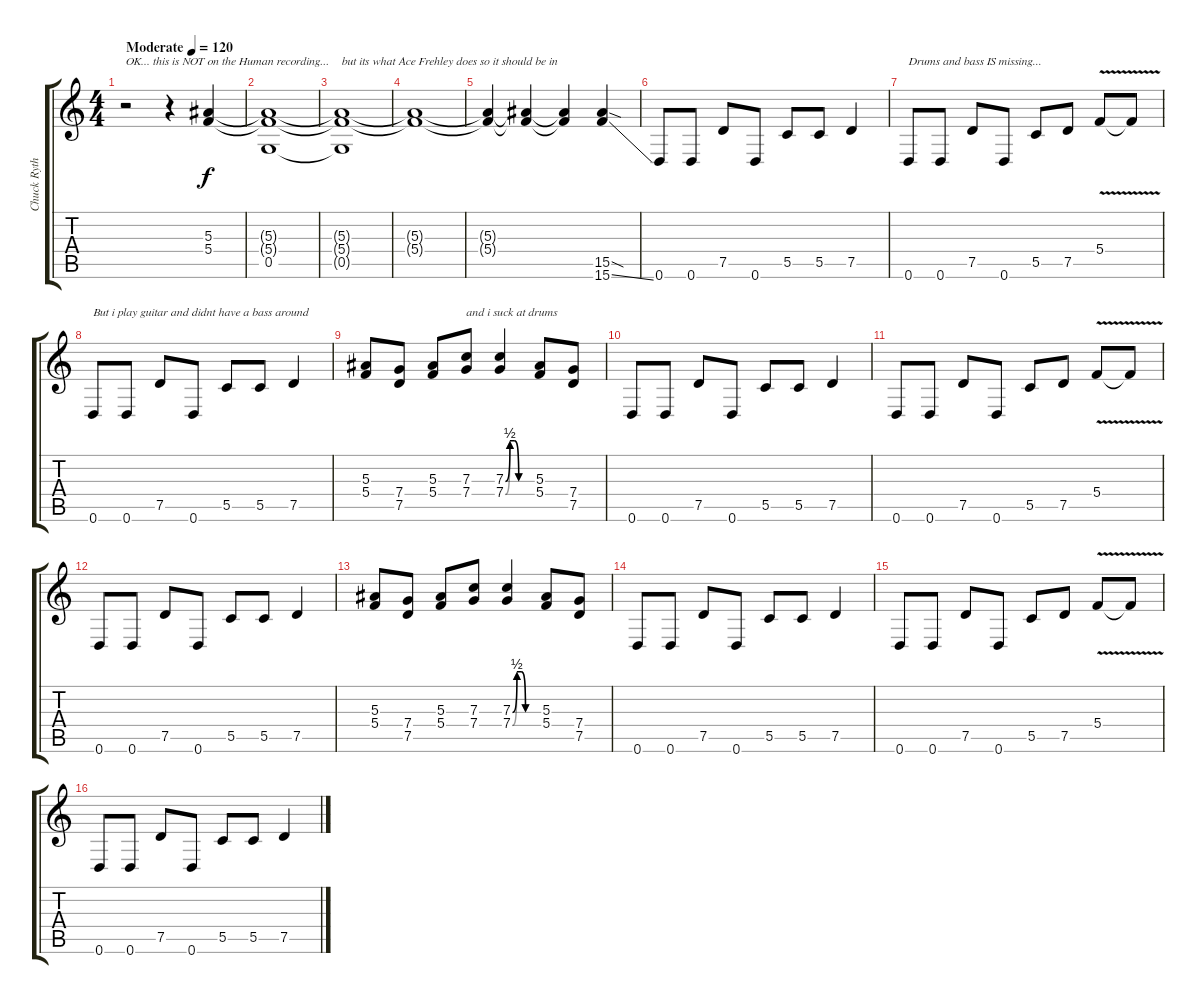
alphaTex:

\track ("Chuck Rythm" "Chuck Ryth") {instrument distortionguitar}
\staff {score tabs}
\tuning (D4 A3 F3 C3 G2 D2) {hide}
\ts (4 4)
\tempo (120 "Moderate")
\clef g2
\ks c
r.2{txt "OK... this is NOT on the Human recording... " dy f instrument distortionguitar} r.4 (5.3 5.4).4 |
(5.3{t} 5.4{t} 0.5).1 |
(5.3{t} 5.4{t} 0.5{t}).1{txt "but its what Ace Frehley does so it should be in"} |
(5.3{t} 5.4{t}).1 |
(5.3{t} 5.4{t}).4 (5.3{t} 5.4{t}).4 (5.3{t} 5.4{t}).4 (15.5{sod} 15.6{ss}).4 |
0.6.8 0.6.8 7.5.8 0.6.8 5.5.8 5.5.8 7.5.4 |
0.6.8{txt "Drums and bass IS missing..."} 0.6.8 7.5.8 0.6.8 5.5.8 7.5.8 5.4{v}.8 5.4{t}.8 |
0.6.8{txt "But i play guitar and didnt have a bass around"} 0.6.8 7.5.8 0.6.8 5.5.8 5.5.8 7.5.4 |
(5.3 5.4).8 (7.4 7.5).8 (5.3 5.4).8 (7.3 7.4).8{txt "and i suck at drums"} (7.3{be (custom 0 0 10 2 20 2 30 0 60 0)} 7.4{be (custom 0 0 10 2 20 2 30 0 60 0)}).4 (5.3 5.4).8 (7.4 7.5).8 |
0.6.8 0.6.8 7.5.8 0.6.8 5.5.8 5.5.8 7.5.4 |
0.6.8 0.6.8 7.5.8 0.6.8 5.5.8 7.5.8 5.4{v}.8 5.4{t}.8 |
0.6.8 0.6.8 7.5.8 0.6.8 5.5.8 5.5.8 7.5.4 |
(5.3 5.4).8 (7.4 7.5).8 (5.3 5.4).8 (7.3 7.4).8 (7.3{be (custom 0 0 10 2 20 2 30 0 60 0)} 7.4{be (custom 0 0 10 2 20 2 30 0 60 0)}).4 (5.3 5.4).8 (7.4 7.5).8 |
0.6.8 0.6.8 7.5.8 0.6.8 5.5.8 5.5.8 7.5.4 |
0.6.8 0.6.8 7.5.8 0.6.8 5.5.8 7.5.8 5.4{v}.8 5.4{t}.8 |
0.6.8 0.6.8 7.5.8 0.6.8 5.5.8 5.5.8 7.5.4
